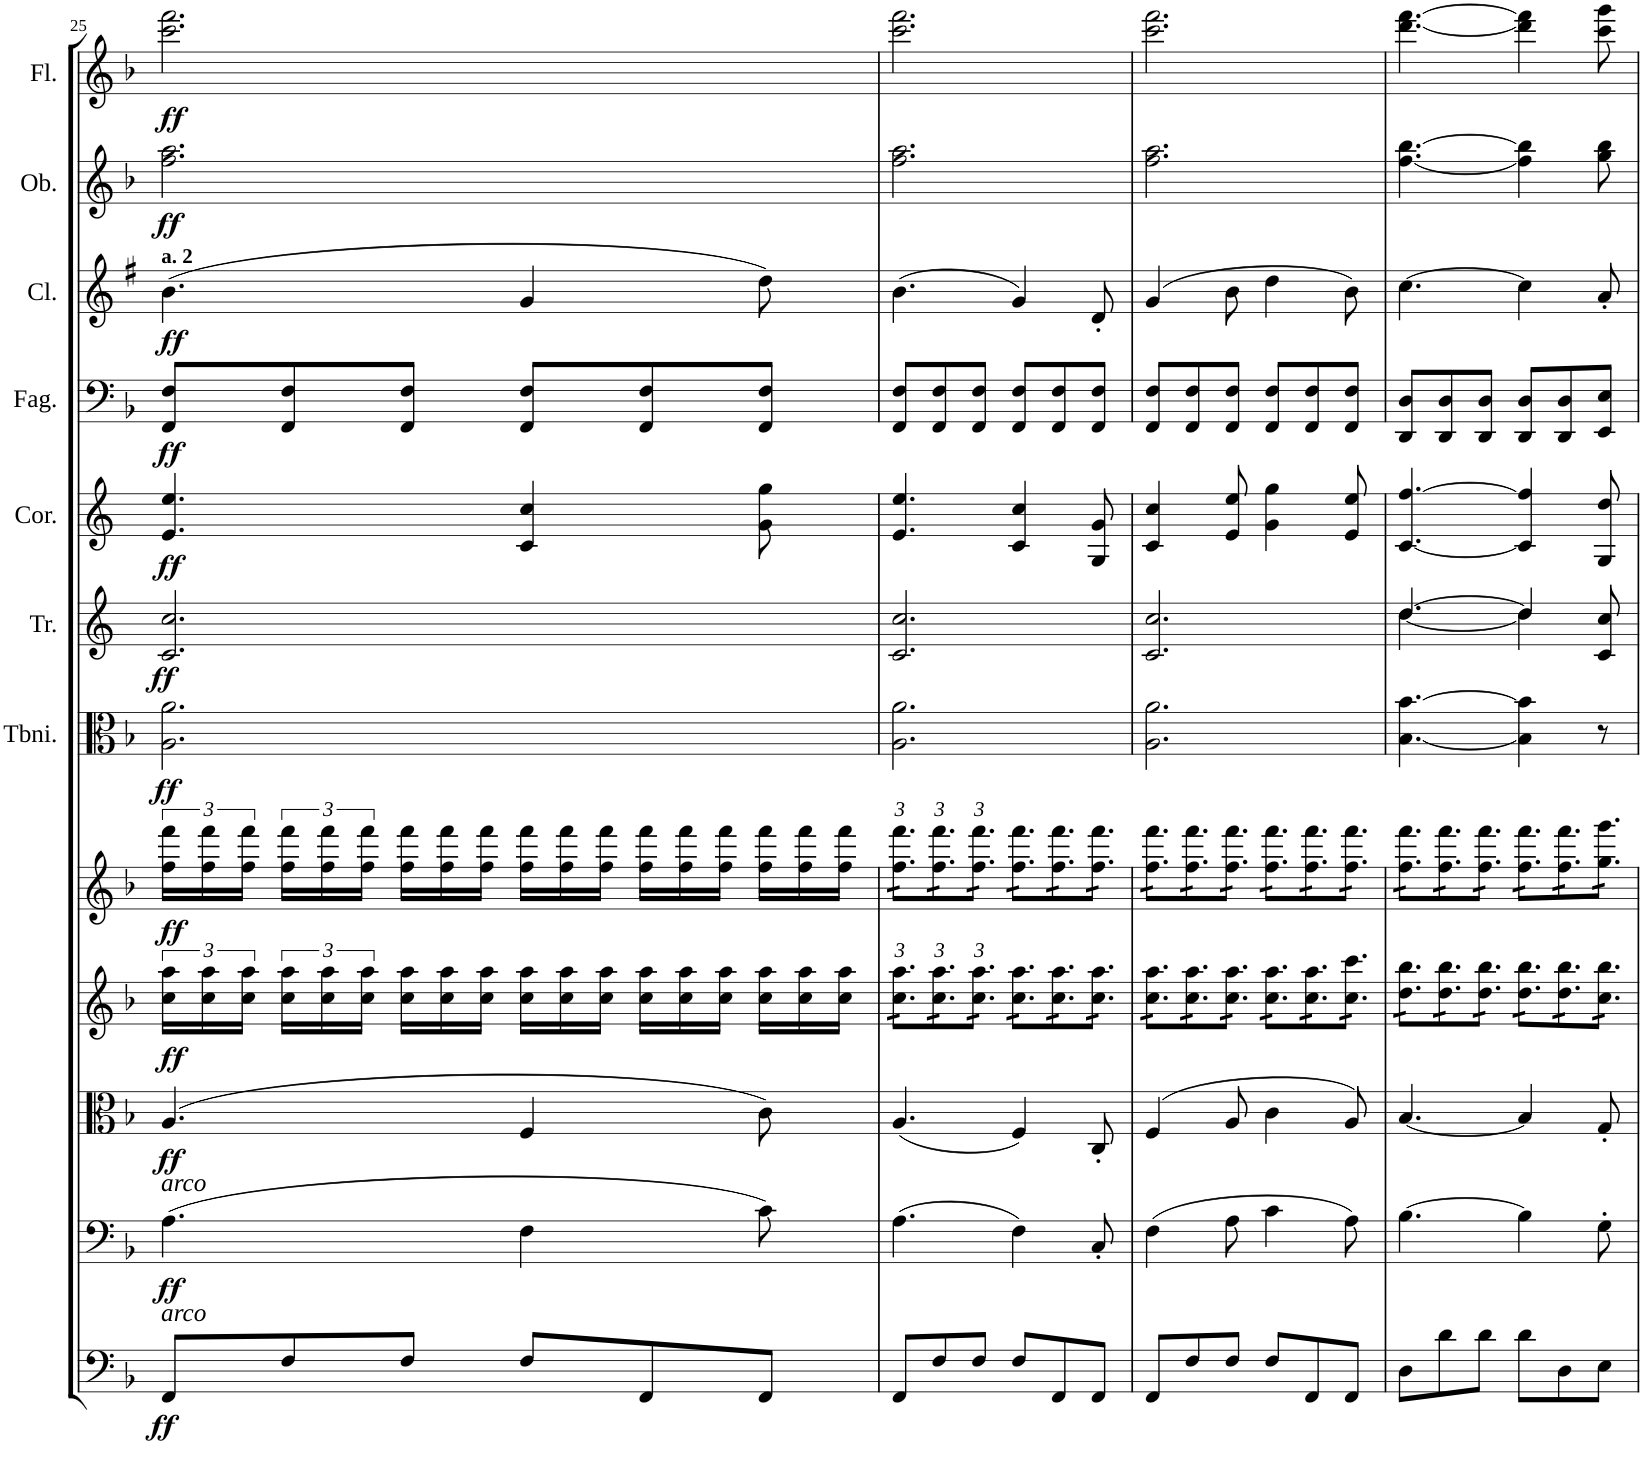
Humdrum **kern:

**kern	**dynam	**kern	**dynam	**kern	**dynam	**kern	**dynam	**kern	**dynam	**kern	**dynam	**kern	**dynam	**kern	**dynam	**kern	**dynam	**kern	**dynam	**kern	**dynam	**kern	**dynam
*part12	*part12	*part11	*part11	*part10	*part10	*part9	*part9	*part8	*part8	*part7	*part7	*part6	*part6	*part5	*part5	*part4	*part4	*part3	*part3	*part2	*part2	*part1	*part1
*staff12	*staff12	*staff11	*staff11	*staff10	*staff10	*staff9	*staff9	*staff8	*staff8	*staff7	*staff7	*staff6	*staff6	*staff5	*staff5	*staff4	*staff4	*staff3	*staff3	*staff2	*staff2	*staff1	*staff1
*I"Basso	*	*I"Violoncello	*	*I"Viola	*	*I"Violino II	*	*I"Violino I	*	*I"Tromboni Alto e Tenore	*	*I"Trombe in C	*	*I"Corni in F	*	*I"Fagotti	*	*I"Clarinetti in B	*	*I"Oboi	*	*I"Flauti	*
*	*	*	*	*	*	*	*	*	*	*I'Tbni.	*	*I'Tr.	*	*I'Cor.	*	*I'Fag.	*	*I'Cl.	*	*I'Ob.	*	*I'Fl.	*
!!LO:PB:g=z
*clefF4	*	*clefF4	*	*clefC3	*	*clefG2	*	*clefG2	*	*clefC3	*	*clefG2	*	*clefG2	*	*clefF4	*	*clefG2	*	*clefG2	*	*clefG2	*
*Trd7c12	*	*	*	*	*	*	*	*	*	*	*	*Trd1c2	*	*Trd4c7	*	*	*	*Trd1c2	*	*	*	*	*
*k[b-]	*	*k[b-]	*	*k[b-]	*	*k[b-]	*	*k[b-]	*	*k[b-]	*	*k[]	*	*k[]	*	*k[b-]	*	*k[f#]	*	*k[b-]	*	*k[b-]	*
*M6/8	*	*M6/8	*	*M6/8	*	*M6/8	*	*M6/8	*	*M6/8	*	*M6/8	*	*M6/8	*	*M6/8	*	*M6/8	*	*M6/8	*	*M6/8	*
=25	=25	=25	=25	=25	=25	=25	=25	=25	=25	=25	=25	=25	=25	=25	=25	=25	=25	=25	=25	=25	=25	=25	=25
!	!	!	!	!	!	!	!	!	!	!	!	!	!	!	!	!	!	!LO:TX:a:B:t=a. 2	!	!	!	!	!
!	!	!LO:TX:a:i:t=arco	!	!	!	!	!	!	!	!	!	!	!	!	!	!	!	!	!	!	!	!	!
!LO:TX:a:i:t=arco	!	!	!	!	!	!	!	!	!	!	!	!	!	!	!	!	!	!	!	!	!	!	!
!	!LO:DY:b	!	!LO:DY:b	!	!LO:DY:b	!	!LO:DY:b	!	!LO:DY:b	!	!LO:DY:b	!	!LO:DY:b	!	!LO:DY:b	!	!LO:DY:b	!	!LO:DY:b	!	!LO:DY:b	!	!LO:DY:b
8FF/L	ff	(4.A\	ff	(4.A/	ff	24cc\ 24aa\LL	ff	24ff\ 24fff\LL	ff	2.A\ 2.a\	ff	2.c/ 2.cc/	ff	4.e/ 4.ee/	ff	8FF/ 8F/L	ff	(4.b\	ff	2.ff\ 2.aa\	ff	2.ccc\ 2.fff\	ff
.	.	.	.	.	.	24cc\ 24aa\	.	24ff\ 24fff\	.	.	.	.	.	.	.	.	.	.	.	.	.	.	.
.	.	.	.	.	.	24cc\ 24aa\JJ	.	24ff\ 24fff\JJ	.	.	.	.	.	.	.	.	.	.	.	.	.	.	.
8F/	.	.	.	.	.	24cc\ 24aa\LL	.	24ff\ 24fff\LL	.	.	.	.	.	.	.	8FF/ 8F/	.	.	.	.	.	.	.
.	.	.	.	.	.	24cc\ 24aa\	.	24ff\ 24fff\	.	.	.	.	.	.	.	.	.	.	.	.	.	.	.
.	.	.	.	.	.	24cc\ 24aa\JJ	.	24ff\ 24fff\JJ	.	.	.	.	.	.	.	.	.	.	.	.	.	.	.
*	*	*	*	*	*	*Xtuplet	*	*Xtuplet	*	*	*	*	*	*	*	*	*	*	*	*	*	*	*
8F/J	.	.	.	.	.	24cc\ 24aa\LL	.	24ff\ 24fff\LL	.	.	.	.	.	.	.	8FF/ 8F/J	.	.	.	.	.	.	.
.	.	.	.	.	.	24cc\ 24aa\	.	24ff\ 24fff\	.	.	.	.	.	.	.	.	.	.	.	.	.	.	.
.	.	.	.	.	.	24cc\ 24aa\JJ	.	24ff\ 24fff\JJ	.	.	.	.	.	.	.	.	.	.	.	.	.	.	.
8F/L	.	4F\	.	4F/	.	24cc\ 24aa\LL	.	24ff\ 24fff\LL	.	.	.	.	.	4c/ 4cc/	.	8FF/ 8F/L	.	4g/	.	.	.	.	.
.	.	.	.	.	.	24cc\ 24aa\	.	24ff\ 24fff\	.	.	.	.	.	.	.	.	.	.	.	.	.	.	.
.	.	.	.	.	.	24cc\ 24aa\JJ	.	24ff\ 24fff\JJ	.	.	.	.	.	.	.	.	.	.	.	.	.	.	.
8FF/	.	.	.	.	.	24cc\ 24aa\LL	.	24ff\ 24fff\LL	.	.	.	.	.	.	.	8FF/ 8F/	.	.	.	.	.	.	.
.	.	.	.	.	.	24cc\ 24aa\	.	24ff\ 24fff\	.	.	.	.	.	.	.	.	.	.	.	.	.	.	.
.	.	.	.	.	.	24cc\ 24aa\JJ	.	24ff\ 24fff\JJ	.	.	.	.	.	.	.	.	.	.	.	.	.	.	.
8FF/J	.	8c\)	.	8c\)	.	24cc\ 24aa\LL	.	24ff\ 24fff\LL	.	.	.	.	.	8g\ 8gg\	.	8FF/ 8F/J	.	8dd\)	.	.	.	.	.
.	.	.	.	.	.	24cc\ 24aa\	.	24ff\ 24fff\	.	.	.	.	.	.	.	.	.	.	.	.	.	.	.
.	.	.	.	.	.	24cc\ 24aa\JJ	.	24ff\ 24fff\JJ	.	.	.	.	.	.	.	.	.	.	.	.	.	.	.
=26	=26	=26	=26	=26	=26	=26	=26	=26	=26	=26	=26	=26	=26	=26	=26	=26	=26	=26	=26	=26	=26	=26	=26
*	*	*	*	*	*	*tremolo	*	*	*	*	*	*	*	*	*	*	*	*	*	*	*	*	*
*	*	*	*	*	*	*	*	*tremolo	*	*	*	*	*	*	*	*	*	*	*	*	*	*	*
8FF/L	.	(4.A\	.	(4.A/	.	24cc\ 24aa\LL	.	24ff\ 24fff\LL	.	2.A\ 2.a\	.	2.c/ 2.cc/	.	4.e/ 4.ee/	.	8FF/ 8F/L	.	(4.b\	.	2.ff\ 2.aa\	.	2.ccc\ 2.fff\	.
.	.	.	.	.	.	24cc\ 24aa\	.	24ff\ 24fff\	.	.	.	.	.	.	.	.	.	.	.	.	.	.	.
.	.	.	.	.	.	24cc\ 24aa\	.	24ff\ 24fff\	.	.	.	.	.	.	.	.	.	.	.	.	.	.	.
8F/	.	.	.	.	.	24cc\ 24aa\	.	24ff\ 24fff\	.	.	.	.	.	.	.	8FF/ 8F/	.	.	.	.	.	.	.
.	.	.	.	.	.	24cc\ 24aa\	.	24ff\ 24fff\	.	.	.	.	.	.	.	.	.	.	.	.	.	.	.
.	.	.	.	.	.	24cc\ 24aa\	.	24ff\ 24fff\	.	.	.	.	.	.	.	.	.	.	.	.	.	.	.
8F/J	.	.	.	.	.	24cc\ 24aa\	.	24ff\ 24fff\	.	.	.	.	.	.	.	8FF/ 8F/J	.	.	.	.	.	.	.
.	.	.	.	.	.	24cc\ 24aa\	.	24ff\ 24fff\	.	.	.	.	.	.	.	.	.	.	.	.	.	.	.
.	.	.	.	.	.	24cc\ 24aa\JJ	.	24ff\ 24fff\JJ	.	.	.	.	.	.	.	.	.	.	.	.	.	.	.
8F/L	.	4F\)	.	4F/)	.	24cc\ 24aa\LL	.	24ff\ 24fff\LL	.	.	.	.	.	4c/ 4cc/	.	8FF/ 8F/L	.	4g/)	.	.	.	.	.
.	.	.	.	.	.	24cc\ 24aa\	.	24ff\ 24fff\	.	.	.	.	.	.	.	.	.	.	.	.	.	.	.
.	.	.	.	.	.	24cc\ 24aa\	.	24ff\ 24fff\	.	.	.	.	.	.	.	.	.	.	.	.	.	.	.
8FF/	.	.	.	.	.	24cc\ 24aa\	.	24ff\ 24fff\	.	.	.	.	.	.	.	8FF/ 8F/	.	.	.	.	.	.	.
.	.	.	.	.	.	24cc\ 24aa\	.	24ff\ 24fff\	.	.	.	.	.	.	.	.	.	.	.	.	.	.	.
.	.	.	.	.	.	24cc\ 24aa\	.	24ff\ 24fff\	.	.	.	.	.	.	.	.	.	.	.	.	.	.	.
8FF/J	.	8C'/	.	8C'/	.	24cc\ 24aa\	.	24ff\ 24fff\	.	.	.	.	.	8G/ 8g/	.	8FF/ 8F/J	.	8d'/	.	.	.	.	.
.	.	.	.	.	.	24cc\ 24aa\	.	24ff\ 24fff\	.	.	.	.	.	.	.	.	.	.	.	.	.	.	.
.	.	.	.	.	.	24cc\ 24aa\JJ	.	24ff\ 24fff\JJ	.	.	.	.	.	.	.	.	.	.	.	.	.	.	.
=27	=27	=27	=27	=27	=27	=27	=27	=27	=27	=27	=27	=27	=27	=27	=27	=27	=27	=27	=27	=27	=27	=27	=27
8FF/L	.	(4F\	.	(4F/	.	24cc\ 24aa\LL	.	24ff\ 24fff\LL	.	2.A\ 2.a\	.	2.c/ 2.cc/	.	4c/ 4cc/	.	8FF/ 8F/L	.	(4g/	.	2.ff\ 2.aa\	.	2.ccc\ 2.fff\	.
.	.	.	.	.	.	24cc\ 24aa\	.	24ff\ 24fff\	.	.	.	.	.	.	.	.	.	.	.	.	.	.	.
.	.	.	.	.	.	24cc\ 24aa\	.	24ff\ 24fff\	.	.	.	.	.	.	.	.	.	.	.	.	.	.	.
8F/	.	.	.	.	.	24cc\ 24aa\	.	24ff\ 24fff\	.	.	.	.	.	.	.	8FF/ 8F/	.	.	.	.	.	.	.
.	.	.	.	.	.	24cc\ 24aa\	.	24ff\ 24fff\	.	.	.	.	.	.	.	.	.	.	.	.	.	.	.
.	.	.	.	.	.	24cc\ 24aa\	.	24ff\ 24fff\	.	.	.	.	.	.	.	.	.	.	.	.	.	.	.
8F/J	.	8A\	.	8A/	.	24cc\ 24aa\	.	24ff\ 24fff\	.	.	.	.	.	8e/ 8ee/	.	8FF/ 8F/J	.	8b\	.	.	.	.	.
.	.	.	.	.	.	24cc\ 24aa\	.	24ff\ 24fff\	.	.	.	.	.	.	.	.	.	.	.	.	.	.	.
.	.	.	.	.	.	24cc\ 24aa\JJ	.	24ff\ 24fff\JJ	.	.	.	.	.	.	.	.	.	.	.	.	.	.	.
8F/L	.	4c\	.	4c\	.	24cc\ 24aa\LL	.	24ff\ 24fff\LL	.	.	.	.	.	4g\ 4gg\	.	8FF/ 8F/L	.	4dd\	.	.	.	.	.
.	.	.	.	.	.	24cc\ 24aa\	.	24ff\ 24fff\	.	.	.	.	.	.	.	.	.	.	.	.	.	.	.
.	.	.	.	.	.	24cc\ 24aa\	.	24ff\ 24fff\	.	.	.	.	.	.	.	.	.	.	.	.	.	.	.
8FF/	.	.	.	.	.	24cc\ 24aa\	.	24ff\ 24fff\	.	.	.	.	.	.	.	8FF/ 8F/	.	.	.	.	.	.	.
.	.	.	.	.	.	24cc\ 24aa\	.	24ff\ 24fff\	.	.	.	.	.	.	.	.	.	.	.	.	.	.	.
.	.	.	.	.	.	24cc\ 24aa\	.	24ff\ 24fff\	.	.	.	.	.	.	.	.	.	.	.	.	.	.	.
8FF/J	.	8A\)	.	8A/)	.	24cc\ 24ccc\	.	24ff\ 24fff\	.	.	.	.	.	8e/ 8ee/	.	8FF/ 8F/J	.	8b\)	.	.	.	.	.
.	.	.	.	.	.	24cc\ 24ccc\	.	24ff\ 24fff\	.	.	.	.	.	.	.	.	.	.	.	.	.	.	.
.	.	.	.	.	.	24cc\ 24ccc\JJ	.	24ff\ 24fff\JJ	.	.	.	.	.	.	.	.	.	.	.	.	.	.	.
=28	=28	=28	=28	=28	=28	=28	=28	=28	=28	=28	=28	=28	=28	=28	=28	=28	=28	=28	=28	=28	=28	=28	=28
*	*	*	*	*	*	*	*	*	*	*	*	*^	*	*	*	*	*	*	*	*	*	*	*
8D\L	.	[4.B-\	.	[4.B-/	.	24dd\ 24bb-\LL	.	24ff\ 24fff\LL	.	[4.B-\ [4.b-\	.	[4.dd/	[4.dd\	.	[4.c/ [4.ff/	.	8DD/ 8D/L	.	[4.cc\	.	[4.ff\ [4.bb-\	.	[4.ddd\ [4.fff\	.
.	.	.	.	.	.	24dd\ 24bb-\	.	24ff\ 24fff\	.	.	.	.	.	.	.	.	.	.	.	.	.	.	.	.
.	.	.	.	.	.	24dd\ 24bb-\	.	24ff\ 24fff\	.	.	.	.	.	.	.	.	.	.	.	.	.	.	.	.
8d\	.	.	.	.	.	24dd\ 24bb-\	.	24ff\ 24fff\	.	.	.	.	.	.	.	.	8DD/ 8D/	.	.	.	.	.	.	.
.	.	.	.	.	.	24dd\ 24bb-\	.	24ff\ 24fff\	.	.	.	.	.	.	.	.	.	.	.	.	.	.	.	.
.	.	.	.	.	.	24dd\ 24bb-\	.	24ff\ 24fff\	.	.	.	.	.	.	.	.	.	.	.	.	.	.	.	.
8d\J	.	.	.	.	.	24dd\ 24bb-\	.	24ff\ 24fff\	.	.	.	.	.	.	.	.	8DD/ 8D/J	.	.	.	.	.	.	.
.	.	.	.	.	.	24dd\ 24bb-\	.	24ff\ 24fff\	.	.	.	.	.	.	.	.	.	.	.	.	.	.	.	.
.	.	.	.	.	.	24dd\ 24bb-\JJ	.	24ff\ 24fff\JJ	.	.	.	.	.	.	.	.	.	.	.	.	.	.	.	.
8d\L	.	4B-\]	.	4B-/]	.	24dd\ 24bb-\LL	.	24ff\ 24fff\LL	.	4B-\] 4b-\]	.	4dd/]	4dd\]	.	4c/] 4ff/]	.	8DD/ 8D/L	.	4cc\]	.	4ff\] 4bb-\]	.	4ddd\] 4fff\]	.
.	.	.	.	.	.	24dd\ 24bb-\	.	24ff\ 24fff\	.	.	.	.	.	.	.	.	.	.	.	.	.	.	.	.
.	.	.	.	.	.	24dd\ 24bb-\	.	24ff\ 24fff\	.	.	.	.	.	.	.	.	.	.	.	.	.	.	.	.
8D\	.	.	.	.	.	24dd\ 24bb-\	.	24ff\ 24fff\	.	.	.	.	.	.	.	.	8DD/ 8D/	.	.	.	.	.	.	.
.	.	.	.	.	.	24dd\ 24bb-\	.	24ff\ 24fff\	.	.	.	.	.	.	.	.	.	.	.	.	.	.	.	.
.	.	.	.	.	.	24dd\ 24bb-\	.	24ff\ 24fff\	.	.	.	.	.	.	.	.	.	.	.	.	.	.	.	.
8E\J	.	8G'\	.	8G'/	.	24cc\ 24bb-\	.	24gg\ 24ggg\	.	8r	.	8c/ 8cc/	8ryy	.	8G/ 8dd/	.	8EE/ 8E/J	.	8a'/	.	8gg\ 8bb-\	.	8ccc\ 8ggg\	.
.	.	.	.	.	.	24cc\ 24bb-\	.	24gg\ 24ggg\	.	.	.	.	.	.	.	.	.	.	.	.	.	.	.	.
.	.	.	.	.	.	24cc\ 24bb-\JJ	.	24gg\ 24ggg\JJ	.	.	.	.	.	.	.	.	.	.	.	.	.	.	.	.
*	*	*	*	*	*	*	*	*Xtremolo	*	*	*	*	*	*	*	*	*	*	*	*	*	*	*	*
*	*	*	*	*	*	*Xtremolo	*	*	*	*	*	*	*	*	*	*	*	*	*	*	*	*	*	*
*	*	*	*	*	*	*	*	*	*	*	*	*v	*v	*	*	*	*	*	*	*	*	*	*	*
=	=	=	=	=	=	=	=	=	=	=	=	=	=	=	=	=	=	=	=	=	=	=	=
*-	*-	*-	*-	*-	*-	*-	*-	*-	*-	*-	*-	*-	*-	*-	*-	*-	*-	*-	*-	*-	*-	*-	*-
